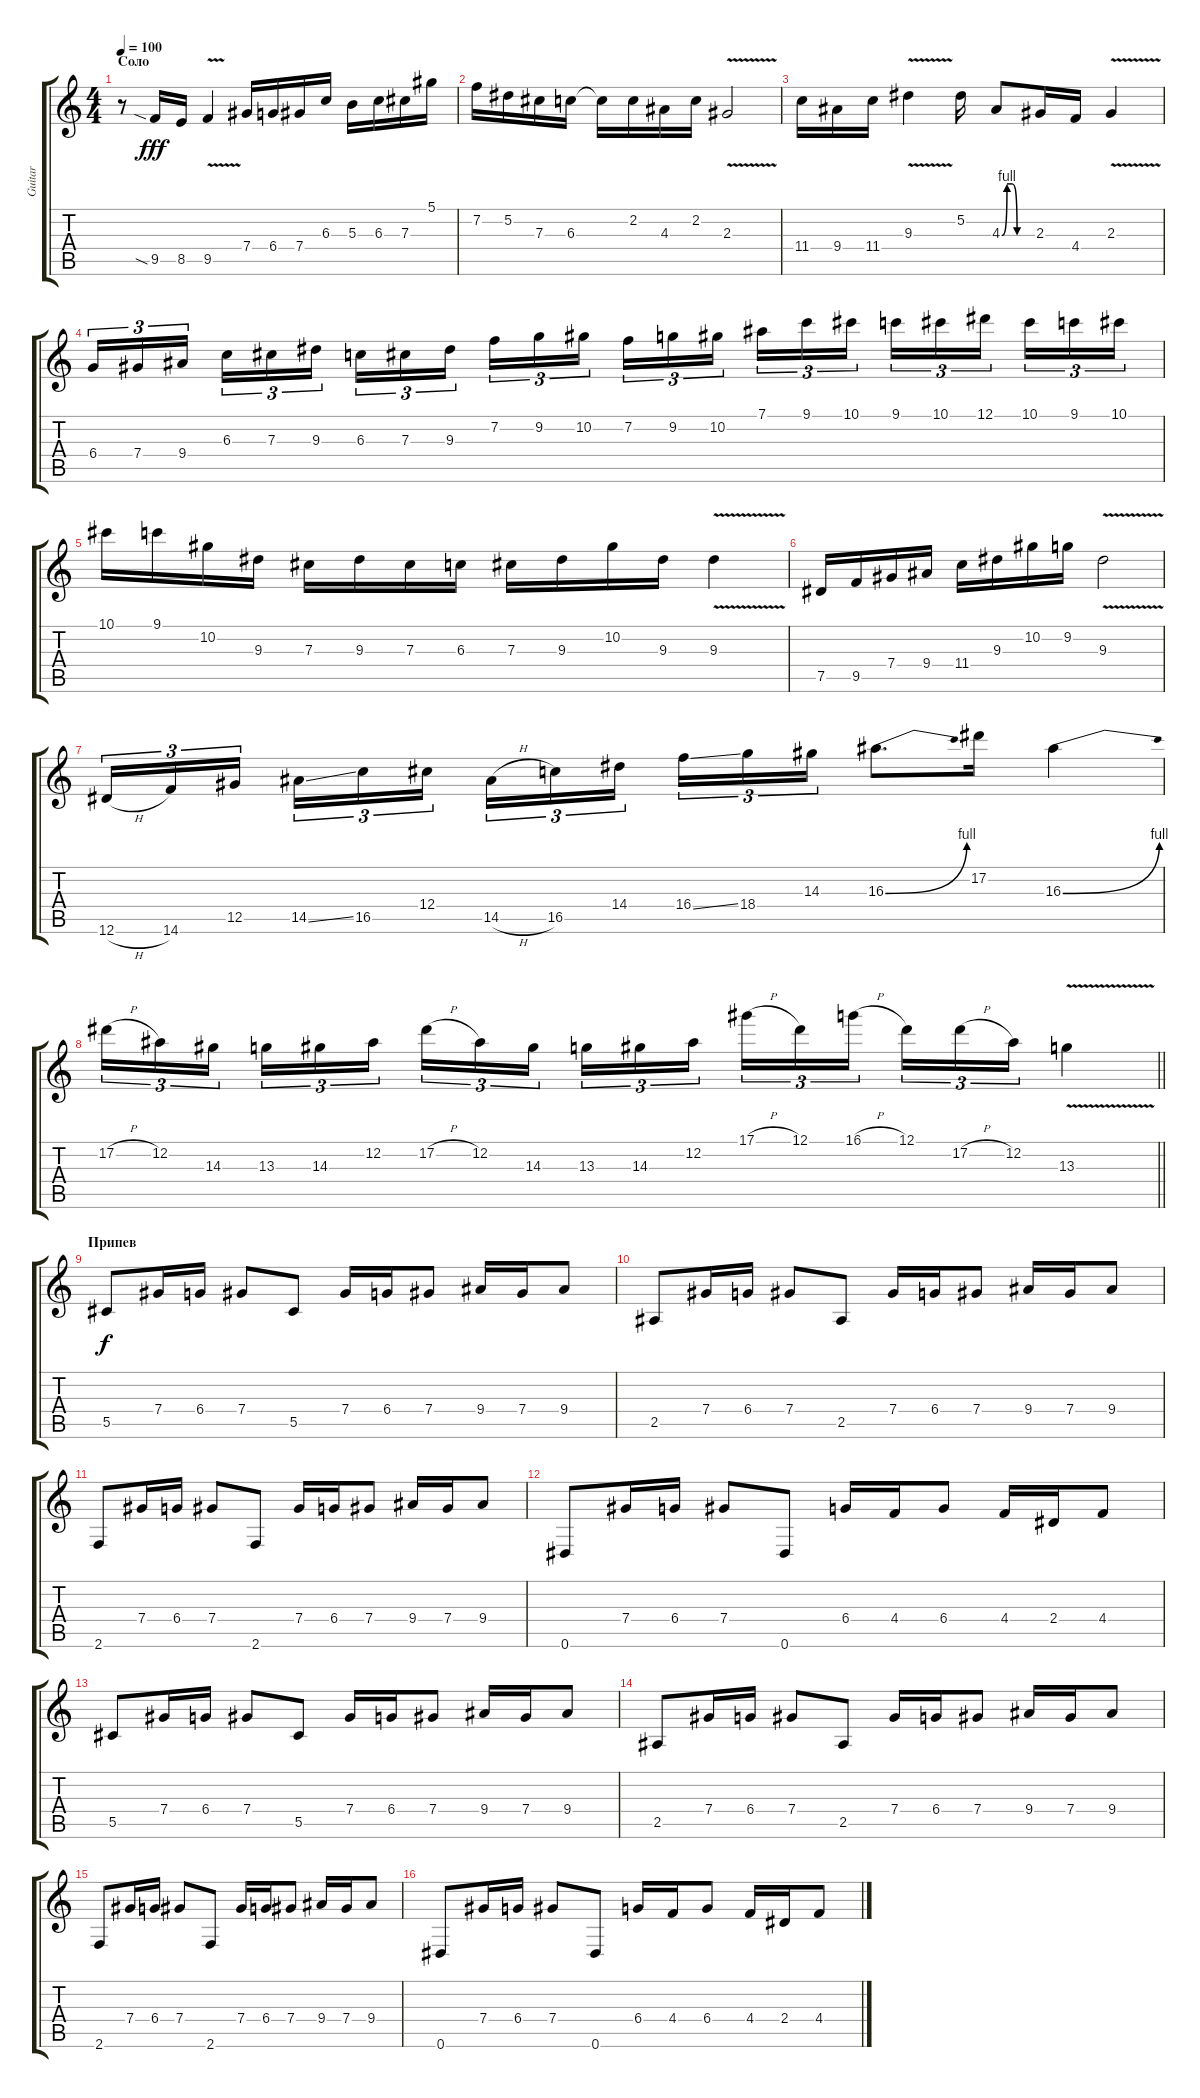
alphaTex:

\track ("Guitar" "Guitar") {instrument distortionguitar}
\staff {score tabs}
\tuning (Eb4 Bb3 Gb3 Db3 Ab2 Eb2) {hide}
\ts (4 4)
\section ("" "Соло")
\tempo 100
\clef g2
\ks c
r.8{dy f} 9.5{sia}.16{dy fff} 8.5.16 9.5{v}.4 7.4.16 6.4.16 7.4.16 6.3.16 5.3.16 6.3.16 7.3.16 5.1.16 |
7.2.16 5.2.16 7.3.16 6.3.16 6.3{t}.16 2.2.16 4.3.16 2.2.16 2.3{v}.2 |
11.4.16 9.4.16 11.4.16 9.3{v}.4 5.2.16 4.3{be (custom 0 0 10 4 20 4 30 0 60 0)}.8 2.3.16 4.4.16 2.3{v}.4 |
6.4.16{tu (3 2)} 7.4.16{tu (3 2)} 9.4.16{tu (3 2) beam splitsecondary} 6.3.16{tu (3 2)} 7.3.16{tu (3 2)} 9.3.16{tu (3 2)} 6.3.16{tu (3 2)} 7.3.16{tu (3 2)} 9.3.16{tu (3 2) beam splitsecondary} 7.2.16{tu (3 2)} 9.2.16{tu (3 2)} 10.2.16{tu (3 2)} 7.2.16{tu (3 2)} 9.2.16{tu (3 2)} 10.2.16{tu (3 2) beam splitsecondary} 7.1.16{tu (3 2)} 9.1.16{tu (3 2)} 10.1.16{tu (3 2)} 9.1.16{tu (3 2)} 10.1.16{tu (3 2)} 12.1.16{tu (3 2) beam splitsecondary} 10.1.16{tu (3 2)} 9.1.16{tu (3 2)} 10.1.16{tu (3 2)} |
10.1.16 9.1.16 10.2.16 9.3.16 7.3.16 9.3.16 7.3.16 6.3.16 7.3.16 9.3.16 10.2.16 9.3.16 9.3{v}.4 |
7.5.16 9.5.16 7.4.16 9.4.16 11.4.16 9.3.16 10.2.16 9.2.16 9.3{v}.2 |
12.6{h}.16{tu (3 2)} 14.6.16{tu (3 2)} 12.5.16{tu (3 2) beam splitsecondary} 14.5{ss}.16{tu (3 2)} 16.5.16{tu (3 2)} 12.4.16{tu (3 2)} 14.5{h}.16{tu (3 2)} 16.5.16{tu (3 2)} 14.4.16{tu (3 2) beam splitsecondary} 16.4{ss}.16{tu (3 2)} 18.4.16{tu (3 2)} 14.3.16{tu (3 2)} 16.3{be (bend 0 0 60 4)}.8{d} 17.2.16 16.3{be (bend 0 0 60 4)}.4 |
\barLineRight lightlight
17.2{h}.16{tu (3 2)} 12.2.16{tu (3 2)} 14.3.16{tu (3 2) beam splitsecondary} 13.3.16{tu (3 2)} 14.3.16{tu (3 2)} 12.2.16{tu (3 2)} 17.2{h}.16{tu (3 2)} 12.2.16{tu (3 2)} 14.3.16{tu (3 2) beam splitsecondary} 13.3.16{tu (3 2)} 14.3.16{tu (3 2)} 12.2.16{tu (3 2)} 17.1{h}.16{tu (3 2)} 12.1.16{tu (3 2)} 16.1{h}.16{tu (3 2) beam splitsecondary} 12.1.16{tu (3 2)} 17.2{h}.16{tu (3 2)} 12.2.16{tu (3 2)} 13.3{v}.4 |
\section ("" "Припев")
5.5.8{dy f instrument distortionguitar} 7.4.16 6.4.16 7.4.8 5.5.8 7.4.16 6.4.16 7.4.8 9.4.16 7.4.16 9.4.8 |
2.5.8 7.4.16 6.4.16 7.4.8 2.5.8 7.4.16 6.4.16 7.4.8 9.4.16 7.4.16 9.4.8 |
2.6.8 7.4.16 6.4.16 7.4.8 2.6.8 7.4.16 6.4.16 7.4.8 9.4.16 7.4.16 9.4.8 |
0.6.8 7.4.16 6.4.16 7.4.8 0.6.8 6.4.16 4.4.16 6.4.8 4.4.16 2.4.16 4.4.8 |
5.5.8{instrument distortionguitar} 7.4.16 6.4.16 7.4.8 5.5.8 7.4.16 6.4.16 7.4.8 9.4.16 7.4.16 9.4.8 |
2.5.8 7.4.16 6.4.16 7.4.8 2.5.8 7.4.16 6.4.16 7.4.8 9.4.16 7.4.16 9.4.8 |
2.6.8 7.4.16 6.4.16 7.4.8 2.6.8 7.4.16 6.4.16 7.4.8 9.4.16 7.4.16 9.4.8 |
0.6.8 7.4.16 6.4.16 7.4.8 0.6.8 6.4.16 4.4.16 6.4.8 4.4.16 2.4.16 4.4.8
